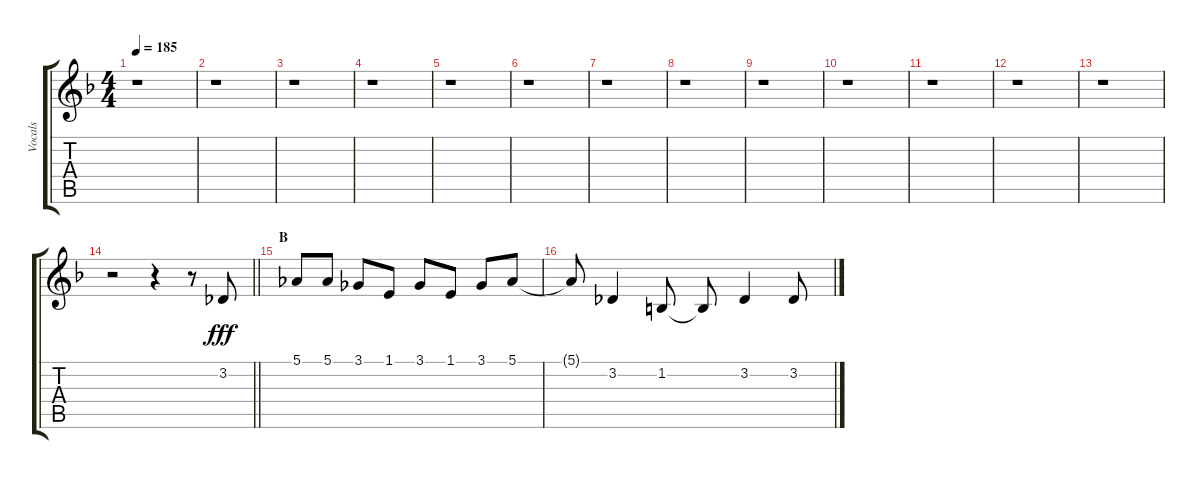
\track ("Vocals" "Vocals") {instrument voiceoohs}
\staff {score tabs}
\tuning (Eb4 Bb3 Gb3 Db3 Ab2 Db2) {hide}
\ts (4 4)
\tempo 185
\clef g2
\ks f
r.1{dy fff} |
r.1 |
r.1 |
r.1 |
r.1 |
r.1 |
r.1 |
r.1 |
r.1 |
r.1 |
r.1 |
r.1 |
r.1 |
\barLineRight lightlight
r.2 r.4 r.8 3.2.8 |
\section ("" "B")
5.1.8 5.1.8 3.1.8 1.1.8 3.1.8 1.1.8 3.1.8 5.1.8 |
5.1{t}.8 3.2.4 1.2.8 1.2{t}.8 3.2.4 3.2.8
